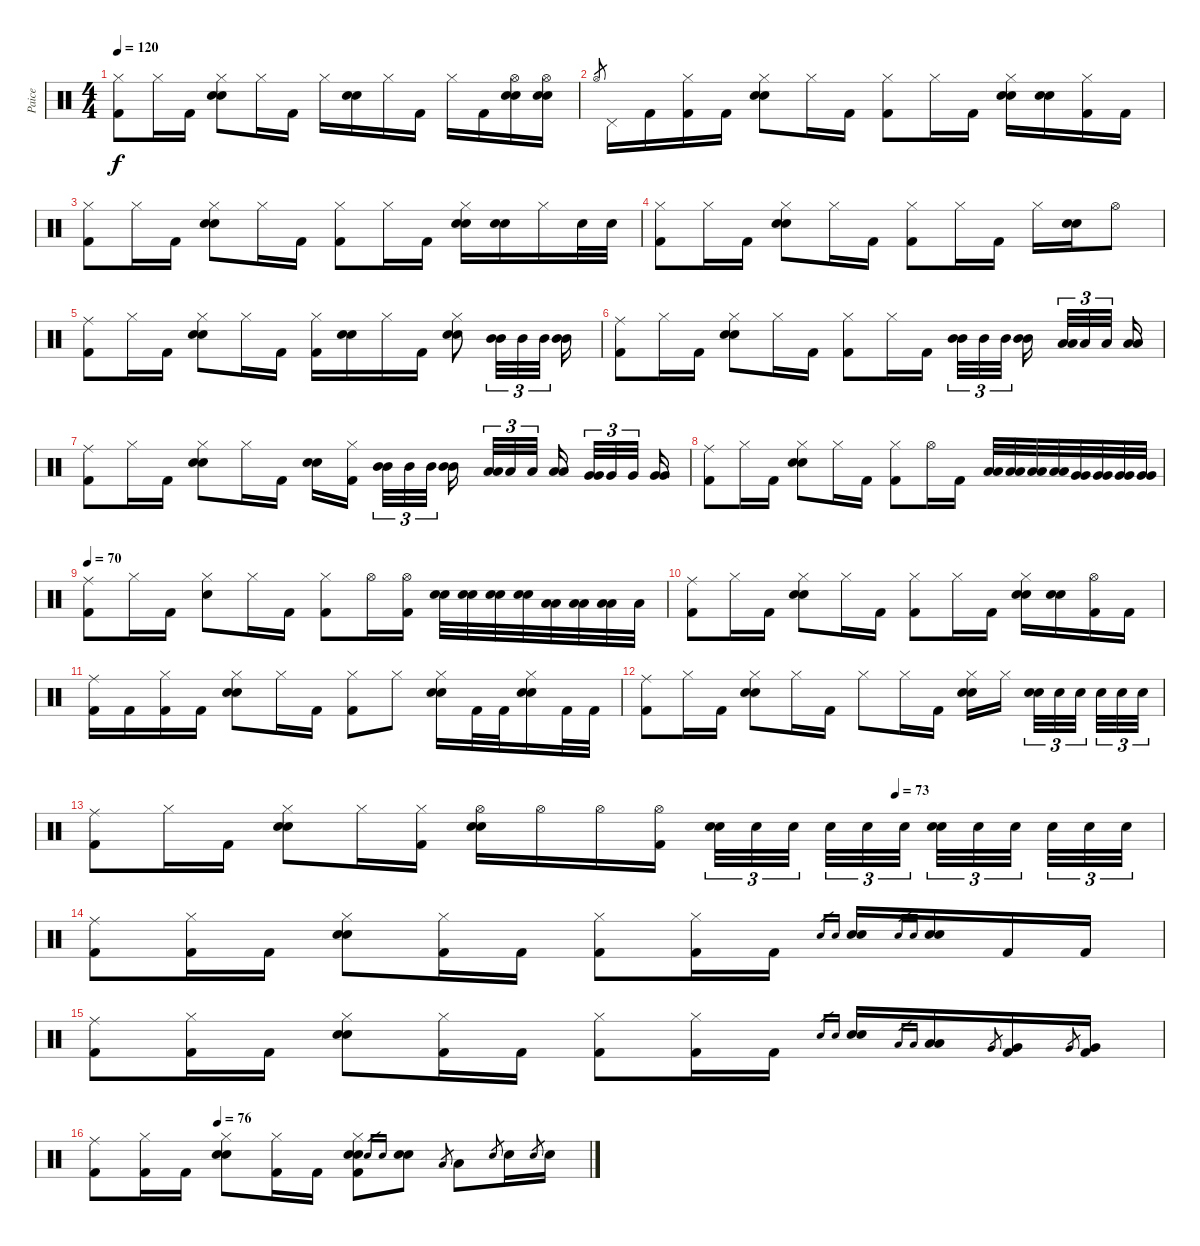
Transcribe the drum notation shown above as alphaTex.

\track ("Paice" "Paice") {instrument percussion}
\staff {score}
\articulation defaults
\ts (4 4)
\tempo 120
\clef neutral
\ks c
("Hi-Hat (closed)" "Kick (hit) 2").8{dy f} "Hi-Hat (closed)".16 "Kick (hit) 2".16 ("Hi-Hat (closed)" "Electric Snare (hit)" "Electric Snare (hit)").8 "Hi-Hat (closed)".16 "Kick (hit) 2".16 "Hi-Hat (closed)".16 ("Electric Snare (hit)" "Electric Snare (hit)").16 "Hi-Hat (closed)".16 "Kick (hit) 2".16 "Hi-Hat (closed)".16 "Kick (hit) 2".16 ("Hi-Hat (open)" "Electric Snare (hit)" "Electric Snare (hit)").16 ("Hi-Hat (open)" "Electric Snare (hit)" "Electric Snare (hit)").16 |
"Hi-Hat (open)".8{gr} "Pedal Hi-Hat (hit)".16 "Kick (hit) 2".16 ("Hi-Hat (closed)" "Kick (hit) 2").16 "Kick (hit) 2".16 ("Hi-Hat (closed)" "Electric Snare (hit)" "Electric Snare (hit)").8 "Hi-Hat (closed)".16 "Kick (hit) 2".16 ("Hi-Hat (closed)" "Kick (hit) 2").8 "Hi-Hat (closed)".16 "Kick (hit) 2".16 ("Hi-Hat (closed)" "Electric Snare (hit)" "Electric Snare (hit)").16 ("Electric Snare (hit)" "Electric Snare (hit)").16 ("Hi-Hat (closed)" "Kick (hit) 2").16 "Kick (hit) 2".16 |
("Hi-Hat (closed)" "Kick (hit) 2").8 "Hi-Hat (closed)".16 "Kick (hit) 2".16 ("Hi-Hat (closed)" "Electric Snare (hit)" "Electric Snare (hit)").8 "Hi-Hat (closed)".16 "Kick (hit) 2".16 ("Hi-Hat (closed)" "Kick (hit) 2").8 "Hi-Hat (closed)".16 "Kick (hit) 2".16 ("Hi-Hat (closed)" "Electric Snare (hit)" "Electric Snare (hit)").16 ("Electric Snare (hit)" "Electric Snare (hit)").16 "Hi-Hat (closed)".16 "Electric Snare (hit)".32 "Electric Snare (hit)".32 |
("Hi-Hat (closed)" "Kick (hit) 2").8 "Hi-Hat (closed)".16 "Kick (hit) 2".16 ("Hi-Hat (closed)" "Electric Snare (hit)" "Electric Snare (hit)").8 "Hi-Hat (closed)".16 "Kick (hit) 2".16 ("Hi-Hat (closed)" "Kick (hit) 2").8 "Hi-Hat (closed)".16 "Kick (hit) 2".16 "Hi-Hat (closed)".16 ("Electric Snare (hit)" "Electric Snare (hit)").16 "Hi-Hat (open)".8 |
("Ride (middle)" "Kick (hit) 2").8 "Hi-Hat (closed)".16 "Kick (hit) 2".16 ("Hi-Hat (closed)" "Electric Snare (hit)" "Electric Snare (hit)").8 "Hi-Hat (closed)".16 "Kick (hit) 2".16 ("Hi-Hat (closed)" "Kick (hit) 2").16 ("Electric Snare (hit)" "Electric Snare (hit)").16 "Hi-Hat (closed)".16 "Kick (hit) 2".16 ("Hi-Hat (closed)" "Electric Snare (hit)" "Electric Snare (hit)").8 ("Mid Tom (hit)" "Mid Tom (hit)").32{tu (3 2)} "Mid Tom (hit)".32{tu (3 2)} "Mid Tom (hit)".32{tu (3 2)} ("Mid Tom (hit)" "Mid Tom (hit)").16 |
("Ride (middle)" "Kick (hit) 2").8 "Hi-Hat (closed)".16 "Kick (hit) 2".16 ("Hi-Hat (closed)" "Electric Snare (hit)" "Electric Snare (hit)").8 "Hi-Hat (closed)".16 "Kick (hit) 2".16 ("Hi-Hat (closed)" "Kick (hit) 2").8 "Hi-Hat (closed)".16 "Kick (hit) 2".16 ("Mid Tom (hit)" "Mid Tom (hit)").32{tu (3 2)} "Mid Tom (hit)".32{tu (3 2)} "Mid Tom (hit)".32{tu (3 2)} ("Mid Tom (hit)" "Mid Tom (hit)").16 ("Low Tom (hit)" "Low Tom (hit)").32{tu (3 2)} "Low Tom (hit)".32{tu (3 2)} "Low Tom (hit)".32{tu (3 2)} ("Low Tom (hit)" "Low Tom (hit)").16 |
("Ride (middle)" "Kick (hit) 2").8 "Hi-Hat (closed)".16 "Kick (hit) 2".16 ("Hi-Hat (closed)" "Electric Snare (hit)" "Electric Snare (hit)").8 "Hi-Hat (closed)".16 "Kick (hit) 2".16 ("Electric Snare (hit)" "Electric Snare (hit)").16 ("Hi-Hat (closed)" "Kick (hit) 2").16 ("Mid Tom (hit)" "Mid Tom (hit)").32{tu (3 2)} "Mid Tom (hit)".32{tu (3 2)} "Mid Tom (hit)".32{tu (3 2)} ("Mid Tom (hit)" "Mid Tom (hit)").16 ("Low Tom (hit)" "Low Tom (hit)").32{tu (3 2)} "Low Tom (hit)".32{tu (3 2)} "Low Tom (hit)".32{tu (3 2)} ("Low Tom (hit)" "Low Tom (hit)").16 ("Very Low Tom (hit)" "Very Low Tom (hit)").32{tu (3 2)} "Very Low Tom (hit)".32{tu (3 2)} "Very Low Tom (hit)".32{tu (3 2)} ("Very Low Tom (hit)" "Very Low Tom (hit)").16 |
("Ride (middle)" "Kick (hit) 2").8 "Hi-Hat (closed)".16 "Kick (hit) 2".16 ("Hi-Hat (closed)" "Electric Snare (hit)" "Electric Snare (hit)").8 "Hi-Hat (closed)".16 "Kick (hit) 2".16 ("Hi-Hat (closed)" "Kick (hit) 2").8 "Hi-Hat (open)".16 "Kick (hit) 2".16 ("Low Tom (hit)" "Low Tom (hit)").32 ("Low Tom (hit)" "Low Tom (hit)").32 ("Low Tom (hit)" "Low Tom (hit)").32 ("Low Tom (hit)" "Low Tom (hit)").32 ("Very Low Tom (hit)" "Very Low Tom (hit)").32 ("Very Low Tom (hit)" "Very Low Tom (hit)").32 ("Very Low Tom (hit)" "Very Low Tom (hit)").32 ("Very Low Tom (hit)" "Very Low Tom (hit)").32 |
\tempo 70
("Ride (middle)" "Kick (hit) 2").8 "Hi-Hat (closed)".16 "Kick (hit) 2".16 ("Hi-Hat (closed)" "Snare (hit) 2").8 "Hi-Hat (closed)".16 "Kick (hit) 2".16 ("Hi-Hat (closed)" "Kick (hit) 2").8 "Hi-Hat (open)".16 ("Hi-Hat (open)" "Kick (hit) 2").16 ("Electric Snare (hit)" "Electric Snare (hit)").32 ("Electric Snare (hit)" "Electric Snare (hit)").32 ("Electric Snare (hit)" "Electric Snare (hit)").32 ("Electric Snare (hit)" "Electric Snare (hit)").32 ("Low Tom (hit)" "Low Tom (hit)").32 ("Low Tom (hit)" "Low Tom (hit)").32 ("Low Tom (hit)" "Low Tom (hit)").32 "Low Tom (hit)".32 |
("Ride (middle)" "Kick (hit) 2").8 "Hi-Hat (closed)".16 "Kick (hit) 2".16 ("Hi-Hat (closed)" "Electric Snare (hit)" "Electric Snare (hit)").8 "Hi-Hat (closed)".16 "Kick (hit) 2".16 ("Hi-Hat (closed)" "Kick (hit) 2").8 "Hi-Hat (closed)".16 "Kick (hit) 2".16 ("Hi-Hat (closed)" "Electric Snare (hit)" "Electric Snare (hit)").16 ("Electric Snare (hit)" "Electric Snare (hit)").16 ("Hi-Hat (open)" "Kick (hit) 2").16 "Kick (hit) 2".16 |
("Ride (middle)" "Kick (hit) 2").16 "Kick (hit) 2".16 ("Hi-Hat (closed)" "Kick (hit) 2").16 "Kick (hit) 2".16 ("Hi-Hat (closed)" "Electric Snare (hit)" "Electric Snare (hit)").8 "Hi-Hat (closed)".16 "Kick (hit) 2".16 ("Hi-Hat (closed)" "Kick (hit) 2").8 "Hi-Hat (closed)".8 ("Hi-Hat (closed)" "Electric Snare (hit)" "Electric Snare (hit)").16 "Kick (hit) 2".32 "Kick (hit) 2".32 ("Hi-Hat (closed)" "Electric Snare (hit)" "Electric Snare (hit)").16 "Kick (hit) 2".32 "Kick (hit) 2".32 |
("Ride (middle)" "Kick (hit) 2").8 "Hi-Hat (closed)".16 "Kick (hit) 2".16 ("Hi-Hat (closed)" "Electric Snare (hit)" "Electric Snare (hit)").8 "Hi-Hat (closed)".16 "Kick (hit) 2".16 "Hi-Hat (closed)".8 "Hi-Hat (closed)".16 "Kick (hit) 2".16 ("Hi-Hat (closed)" "Electric Snare (hit)" "Electric Snare (hit)").16 "Hi-Hat (closed)".16 ("Electric Snare (hit)" "Electric Snare (hit)").32{tu (3 2)} "Electric Snare (hit)".32{tu (3 2)} "Electric Snare (hit)".32{tu (3 2)} "Electric Snare (hit)".32{tu (3 2)} "Electric Snare (hit)".32{tu (3 2)} "Electric Snare (hit)".32{tu (3 2)} |
\tempo (73 0.75)
("Ride (middle)" "Kick (hit) 2").8 "Hi-Hat (closed)".16 "Kick (hit) 2".16 ("Hi-Hat (closed)" "Electric Snare (hit)" "Electric Snare (hit)").8 "Hi-Hat (closed)".16 ("Hi-Hat (closed)" "Kick (hit) 2").16 ("Hi-Hat (open)" "Electric Snare (hit)" "Electric Snare (hit)").16 "Hi-Hat (open)".16 "Hi-Hat (open)".16 ("Hi-Hat (open)" "Kick (hit) 2").16 ("Electric Snare (hit)" "Electric Snare (hit)").32{tu (3 2)} "Electric Snare (hit)".32{tu (3 2)} "Electric Snare (hit)".32{tu (3 2)} "Electric Snare (hit)".32{tu (3 2)} "Electric Snare (hit)".32{tu (3 2)} "Electric Snare (hit)".32{tu (3 2)} ("Electric Snare (hit)" "Electric Snare (hit)").32{tu (3 2)} "Electric Snare (hit)".32{tu (3 2)} "Electric Snare (hit)".32{tu (3 2)} "Electric Snare (hit)".32{tu (3 2)} "Electric Snare (hit)".32{tu (3 2)} "Electric Snare (hit)".32{tu (3 2)} |
("Ride (middle)" "Kick (hit) 2").8 ("Hi-Hat (closed)" "Kick (hit) 2").16 "Kick (hit) 2".16 ("Hi-Hat (closed)" "Electric Snare (hit)" "Electric Snare (hit)").8 ("Hi-Hat (closed)" "Kick (hit) 2").16 "Kick (hit) 2".16 ("Hi-Hat (closed)" "Kick (hit) 2").8 ("Hi-Hat (closed)" "Kick (hit) 2").16 "Kick (hit) 2".16 "Electric Snare (hit)".16{gr} "Electric Snare (hit)".16{gr} ("Electric Snare (hit)" "Electric Snare (hit)").16 "Electric Snare (hit)".16{gr} "Electric Snare (hit)".16{gr} ("Electric Snare (hit)" "Electric Snare (hit)").16 "Kick (hit) 2".16 "Kick (hit) 2".16 |
("Ride (middle)" "Kick (hit) 2").8 ("Hi-Hat (closed)" "Kick (hit) 2").16 "Kick (hit) 2".16 ("Hi-Hat (closed)" "Electric Snare (hit)" "Electric Snare (hit)").8 ("Hi-Hat (closed)" "Kick (hit) 2").16 "Kick (hit) 2".16 ("Hi-Hat (closed)" "Kick (hit) 2").8 ("Hi-Hat (closed)" "Kick (hit) 2").16 "Kick (hit) 2".16 "Electric Snare (hit)".16{gr} "Electric Snare (hit)".16{gr} ("Electric Snare (hit)" "Electric Snare (hit)").16 "Low Tom (hit)".16{gr} "Low Tom (hit)".16{gr} ("Low Tom (hit)" "Low Tom (hit)").16 "Very Low Tom (hit)".8{gr} ("Very Low Tom (hit)" "Kick (hit) 2").16 "Very Low Tom (hit)".8{gr} ("Very Low Tom (hit)" "Kick (hit) 2").16 |
\tempo (76 0.25)
("Ride (middle)" "Kick (hit) 2").8 ("Hi-Hat (closed)" "Kick (hit) 2").16 "Kick (hit) 2".16 ("Hi-Hat (closed)" "Electric Snare (hit)" "Electric Snare (hit)").8 ("Hi-Hat (closed)" "Kick (hit) 2").16 "Kick (hit) 2".16 ("Hi-Hat (closed)" "Electric Snare (hit)" "Electric Snare (hit)" "Kick (hit) 2").8 "Electric Snare (hit)".16{gr} "Electric Snare (hit)".16{gr} ("Electric Snare (hit)" "Electric Snare (hit)").8 "Low Tom (hit)".8{gr} "Low Tom (hit)".8 "Electric Snare (hit)".8{gr} "Electric Snare (hit)".16 "Electric Snare (hit)".8{gr} "Electric Snare (hit)".16
